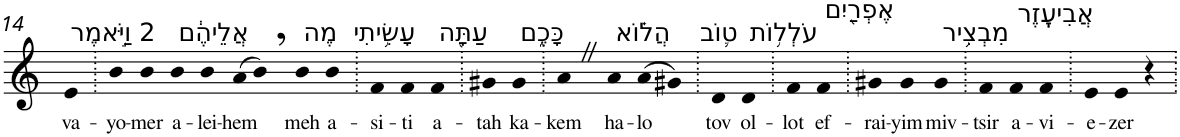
**kern	**text
*part1	*part1
*staff1	*staff1
*I"Piano	*
*I'Pno	*
!!LO:PB:g=z
*clefG2	*
*k[]	*
=14	=14
!LO:TX:a:t=2 וַיֹּ֣אמֶר	!
!	!LO:LY:b
4e	va-
=15.	=15.
!	!LO:LY:b
4b	-yo-
!	!LO:LY:b
4b	-mer
!LO:TX:a:t=אֲלֵיהֶ֔ם	!
!	!LO:LY:b
4b	a-
!	!LO:LY:b
4b	-lei-
!	!LO:LY:b
(>8a	-hem
8b,)	.
!LO:TX:a:t=מֶה	!
!	!LO:LY:b
4b	meh
!LO:TX:a:t=עָשִׂ֥יתִי	!
!	!LO:LY:b
4b	a-
=16.	=16.
!	!LO:LY:b
4f	-si-
!	!LO:LY:b
4f	-ti
!LO:TX:a:t=עַתָּ֖ה	!
!	!LO:LY:b
4f	a-
=17.	=17.
!	!LO:LY:b
4g#X	-tah
!LO:TX:a:t=כָּכֶ֑ם	!
!	!LO:LY:b
4g#	ka-
=18.	=18.
!	!LO:LY:b
4aZ	-kem
!LO:TX:a:t=הֲל֗וֹא	!
!	!LO:LY:b
4a	ha-
!	!LO:LY:b
(>8a	-lo
8g#X)	.
=19.	=19.
!LO:TX:a:t=ט֛וֹב	!
!	!LO:LY:b
4d	tov
!LO:TX:a:t=עֹלְל֥וֹת	!
!	!LO:LY:b
4d	ol-
=20.	=20.
!	!LO:LY:b
4f	-lot
!LO:TX:a:t=אֶפְרַ֖יִם	!
!	!LO:LY:b
4f	ef-
=21.	=21.
!	!LO:LY:b
4g#X	-rai-
!	!LO:LY:b
4g#	-yim
!LO:TX:a:t=מִבְצִ֥יר	!
!	!LO:LY:b
4g#	miv-
=22.	=22.
!	!LO:LY:b
4f	-tsir
!LO:TX:a:t=אֲבִיעֶֽזֶר	!
!	!LO:LY:b
4f	a-
!	!LO:LY:b
4f	-vi-
=23.	=23.
!	!LO:LY:b
4e	-e-
!	!LO:LY:b
4e	-zer
4r	.
=.	=.
*-	*-
